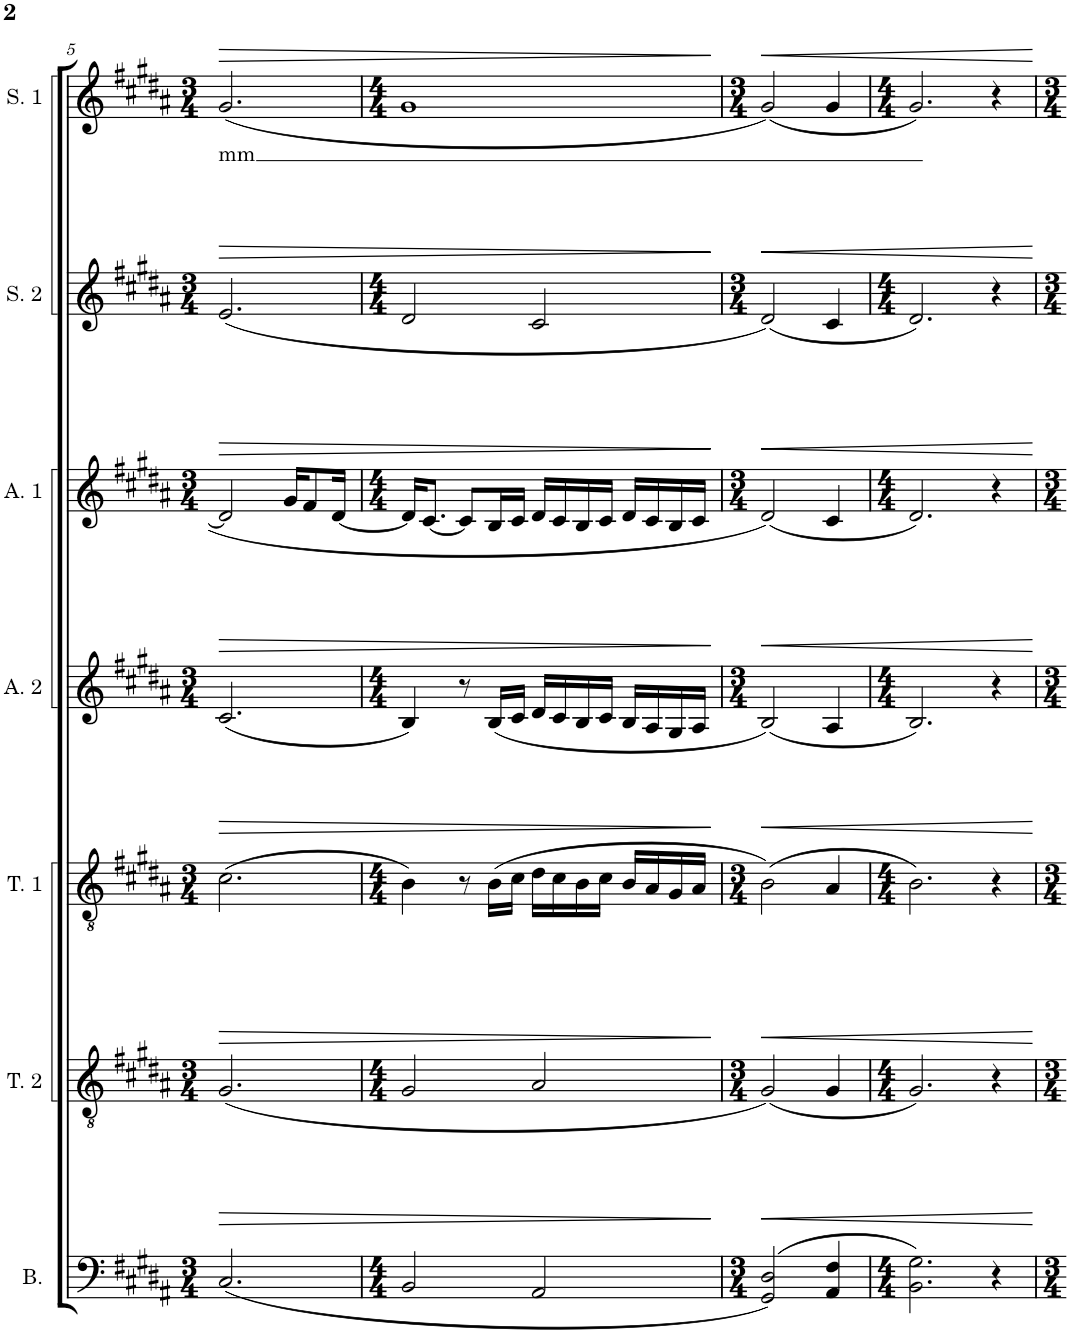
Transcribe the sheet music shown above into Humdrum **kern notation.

**kern	**dynam	**kern	**dynam	**kern	**dynam	**kern	**dynam	**kern	**dynam	**kern	**dynam	**kern	**text	**dynam
*part7	*part7	*part6	*part6	*part5	*part5	*part4	*part4	*part3	*part3	*part2	*part2	*part1	*part1	*part1
*staff7	*staff7	*staff6	*staff6	*staff5	*staff5	*staff4	*staff4	*staff3	*staff3	*staff2	*staff2	*staff1	*staff1	*staff1
*I"Bass	*	*I"Tenor 2	*	*I"Tenor 1	*	*I"Alt 2	*	*I"Alt 1	*	*I"Sopran 2	*	*I"Sopran 1	*	*
*I'B.	*	*I'T. 2	*	*I'T. 1	*	*I'A. 2	*	*I'A. 1	*	*I'S. 2	*	*I'S. 1	*	*
!!LO:PB:g=z
*clefF4	*	*clefGv2	*	*clefGv2	*	*clefG2	*	*clefG2	*	*clefG2	*	*clefG2	*	*
*k[f#c#g#d#a#]	*	*k[f#c#g#d#a#]	*	*k[f#c#g#d#a#]	*	*k[f#c#g#d#a#]	*	*k[f#c#g#d#a#]	*	*k[f#c#g#d#a#]	*	*k[f#c#g#d#a#]	*	*
*M3/4	*	*M3/4	*	*M3/4	*	*M3/4	*	*M3/4	*	*M3/4	*	*M3/4	*	*
=5	=5	=5	=5	=5	=5	=5	=5	=5	=5	=5	=5	=5	=5	=5
!	!LO:HP:b	!	!LO:HP:b	!	!LO:HP:b	!	!LO:HP:b	!	!LO:HP:b	!	!LO:HP:b	!	!LO:LY:b	!LO:HP:b
(2.C#/	>	(2.G#/	>	(2.c#\	>	(2.c#/	>	2d#/]	>	(2.e/	>	(2.g#/	mm	>
.	.	.	.	.	.	.	.	16g#/KL	.	.	.	.	.	.
.	.	.	.	.	.	.	.	8f#/	.	.	.	.	.	.
.	.	.	.	.	.	.	.	[16d#/Jk	.	.	.	.	.	.
=6	=6	=6	=6	=6	=6	=6	=6	=6	=6	=6	=6	=6	=6	=6
*M4/4	*	*M4/4	*	*M4/4	*	*M4/4	*	*M4/4	*	*M4/4	*	*M4/4	*	*
2BB/	.	2G#/	.	4B\)	.	4B/)	.	16d#/KL]	.	2d#/	.	1g#	.	.
.	.	.	.	.	.	.	.	[8.c#/J	.	.	.	.	.	.
.	.	.	.	8r	.	8r	.	8c#/L]	.	.	.	.	.	.
.	.	.	.	(16B\LL	.	(16B/LL	.	16B/L	.	.	.	.	.	.
.	.	.	.	16c#\JJ	.	16c#/JJ	.	16c#/JJ	.	.	.	.	.	.
2AA#/	.	2A#/	.	16d#\LL	.	16d#/LL	.	16d#/LL	.	2c#/	.	.	.	.
.	.	.	.	16c#\	.	16c#/	.	16c#/	.	.	.	.	.	.
.	.	.	.	16B\	.	16B/	.	16B/	.	.	.	.	.	.
.	.	.	.	16c#\JJ	.	16c#/JJ	.	16c#/JJ	.	.	.	.	.	.
.	.	.	.	16B/LL	.	16B/LL	.	16d#/LL	.	.	.	.	.	.
.	.	.	.	16A#/	.	16A#/	.	16c#/	.	.	.	.	.	.
.	.	.	.	16G#/	.	16G#/	.	16B/	.	.	.	.	.	.
.	.	.	.	16A#/JJ	.	16A#/JJ	.	16c#/JJ	.	.	.	.	.	.
.	]	.	]	.	]	.	]	.	]	.	]	.	.	]
=7	=7	=7	=7	=7	=7	=7	=7	=7	=7	=7	=7	=7	=7	=7
*M3/4	*	*M3/4	*	*M3/4	*	*M3/4	*	*M3/4	*	*M3/4	*	*M3/4	*	*
(2GG#/ 2D#/)	.	(2G#/)	.	(2B\)	.	(2B/)	.	(2d#/	.	(2d#/)	.	(2g#/)	.	.
4AA#/ 4F#/	.	4G#/	.	4A#/	.	4A#/	.	4c#/	.	4c#/	.	4g#/	.	.
=8	=8	=8	=8	=8	=8	=8	=8	=8	=8	=8	=8	=8	=8	=8
*M4/4	*	*M4/4	*	*M4/4	*	*M4/4	*	*M4/4	*	*M4/4	*	*M4/4	*	*
2.BB\ 2.G#\)	.	2.G#/)	.	2.B\)	.	2.B/)	.	2.d#/)	.	2.d#/)	.	2.g#/)	.	.
4r	.	4r	.	4r	.	4r	.	4r	.	4r	.	4r	.	.
=	=	=	=	=	=	=	=	=	=	=	=	=	=	=
*-	*-	*-	*-	*-	*-	*-	*-	*-	*-	*-	*-	*-	*-	*-
